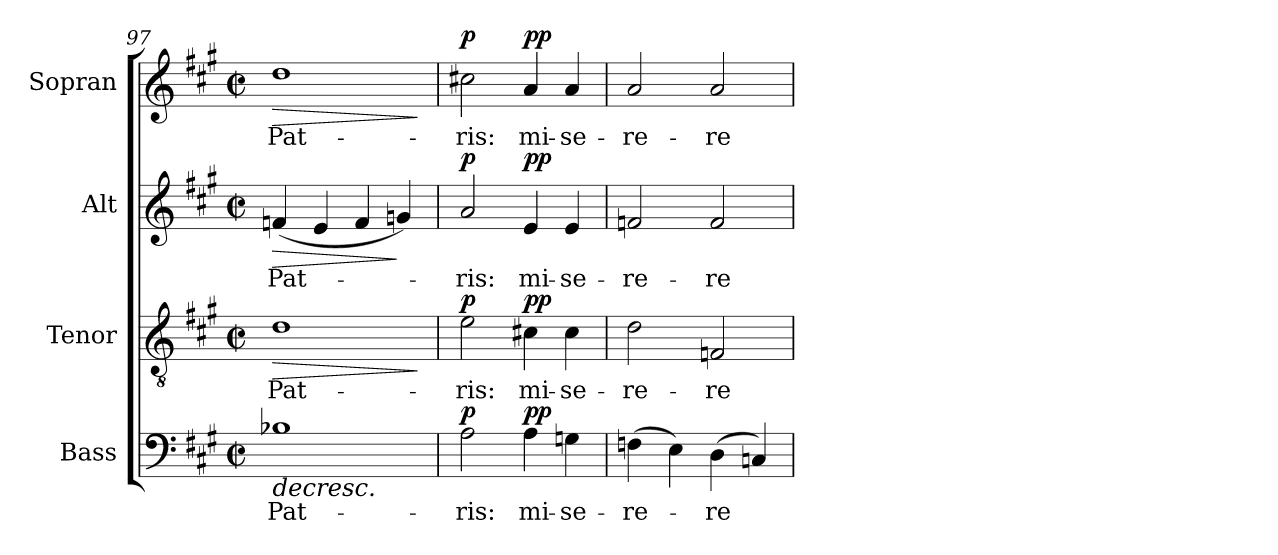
**kern	**text	**dynam	**kern	**text	**dynam	**kern	**text	**dynam	**kern	**text	**dynam
*part4	*part4	*part4	*part3	*part3	*part3	*part2	*part2	*part2	*part1	*part1	*part1
*staff4	*staff4	*staff4	*staff3	*staff3	*staff3	*staff2	*staff2	*staff2	*staff1	*staff1	*staff1
*I"Bass	*	*	*I"Tenor	*	*	*I"Alt	*	*	*I"Sopran	*	*
*I'B.	*	*	*I'T.	*	*	*I'A.	*	*	*I'S.	*	*
*clefF4	*	*	*clefGv2	*	*	*clefG2	*	*	*clefG2	*	*
*k[f#c#g#]	*	*	*k[f#c#g#]	*	*	*k[f#c#g#]	*	*	*k[f#c#g#]	*	*
*A:	*	*	*A:	*	*	*A:	*	*	*A:	*	*
*M2/2	*	*	*M2/2	*	*	*M2/2	*	*	*M2/2	*	*
*met(c|)	*	*	*met(c|)	*	*	*met(c|)	*	*	*met(c|)	*	*
=97	=97	=97	=97	=97	=97	=97	=97	=97	=97	=97	=97
!	!LO:LY:b	!LO:HP:b	!	!LO:LY:b	!LO:HP:b	!	!LO:LY:b	!LO:HP:b	!	!LO:LY:b	!LO:HP:b
1B-X	Pat-	>	1d	Pat-	>	(<4fn/	Pat-	>	1dd	Pat-	>
.	.	.	.	.	.	4e/	.	.	.	.	.
.	.	.	.	.	.	4f/	.	.	.	.	.
.	.	.	.	.	.	4gn/)	.	]	.	.	.
.	.	.	.	.	]	.	.	.	.	.	]
=98	=98	=98	=98	=98	=98	=98	=98	=98	=98	=98	=98
!	!LO:LY:b	!LO:DY:a	!	!LO:LY:b	!LO:DY:a	!	!LO:LY:b	!LO:DY:a	!	!LO:LY:b	!LO:DY:a
2A\	-ris:	p	2e\	-ris:	p	2a/	-ris:	p	2cc#X\	-ris:	p
!	!LO:LY:b	!LO:DY:n=1:a	!	!LO:LY:b	!LO:DY:a	!	!LO:LY:b	!LO:DY:a	!	!LO:LY:b	!LO:DY:a
4A\	mi-	] pp	4c#X\	mi-	pp	4e/	mi-	pp	4a/	mi-	pp
!	!LO:LY:b	!	!	!LO:LY:b	!	!	!LO:LY:b	!	!	!LO:LY:b	!
4Gn\	-se-	.	4c#\	-se-	.	4e/	-se-	.	4a/	-se-	.
!!LO:PB:g=z
=99	=99	=99	=99	=99	=99	=99	=99	=99	=99	=99	=99
!	!LO:LY:b	!	!	!LO:LY:b	!	!	!LO:LY:b	!	!	!LO:LY:b	!
(>4Fn\	-re-	.	2d\	-re-	.	2fn/	-re-	.	2a/	-re-	.
4E\)	.	.	.	.	.	.	.	.	.	.	.
!	!LO:LY:b	!	!	!LO:LY:b	!	!	!LO:LY:b	!	!	!LO:LY:b	!
(>4D\	-re	.	2Fn/	-re	.	2f/	-re	.	2a/	-re	.
4Cn/)	.	.	.	.	.	.	.	.	.	.	.
=	=	=	=	=	=	=	=	=	=	=	=
*-	*-	*-	*-	*-	*-	*-	*-	*-	*-	*-	*-
